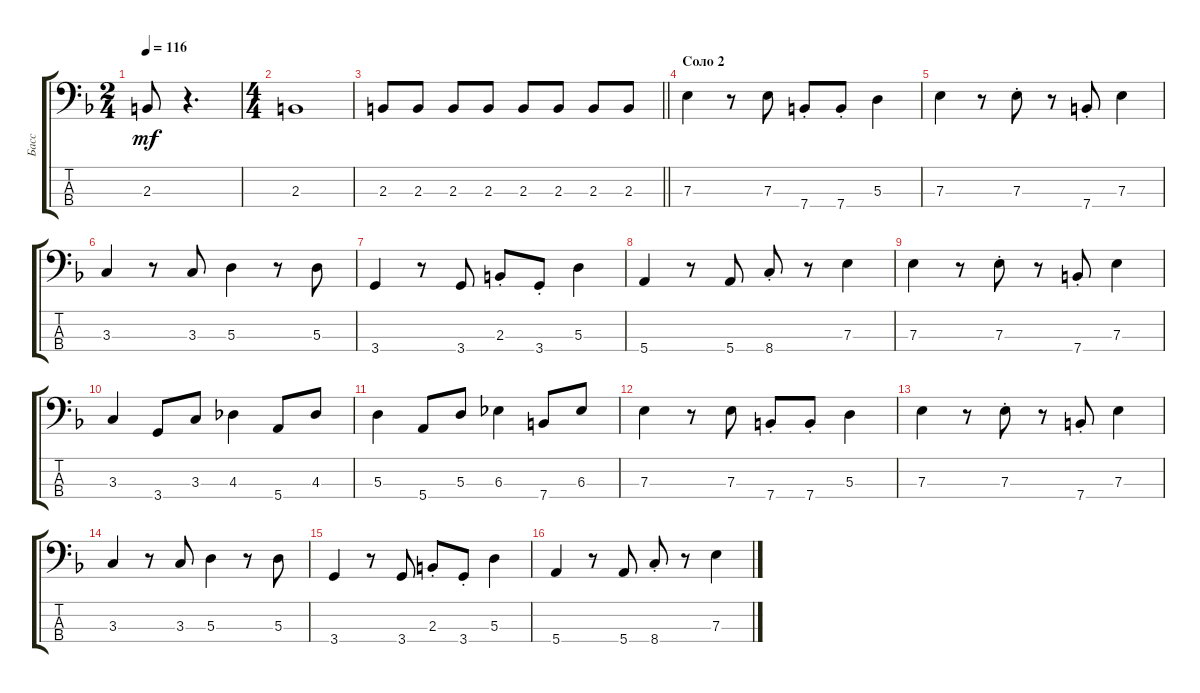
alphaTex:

\track ("Басс" "Басс") {instrument electricbasspick}
\staff {score tabs}
\tuning (G2 D2 A1 E1) {hide}
\ts (2 4)
\tempo 116
\clef f4
\ks dminor
2.3.8{dy mf} r.4{d} |
\ts (4 4)
2.3.1 |
\barLineRight lightlight
2.3.8 2.3.8 2.3.8 2.3.8 2.3.8 2.3.8 2.3.8 2.3.8 |
\section ("" "Соло 2")
7.3.4 r.8 7.3.8 7.4{st}.8 7.4{st}.8 5.3.4 |
7.3.4 r.8 7.3{st}.8 r.8 7.4{st}.8 7.3.4 |
3.3.4 r.8 3.3.8 5.3.4 r.8 5.3.8 |
3.4.4 r.8 3.4.8 2.3{st}.8 3.4{st}.8 5.3.4 |
5.4.4 r.8 5.4.8 8.4{st}.8 r.8 7.3.4 |
7.3.4 r.8 7.3{st}.8 r.8 7.4{st}.8 7.3.4 |
3.3.4 3.4.8 3.3.8 4.3.4 5.4.8 4.3.8 |
5.3.4 5.4.8 5.3.8 6.3.4 7.4.8 6.3.8 |
7.3.4 r.8 7.3.8 7.4{st}.8 7.4{st}.8 5.3.4 |
7.3.4 r.8 7.3{st}.8 r.8 7.4{st}.8 7.3.4 |
3.3.4 r.8 3.3.8 5.3.4 r.8 5.3.8 |
3.4.4 r.8 3.4.8 2.3{st}.8 3.4{st}.8 5.3.4 |
5.4.4 r.8 5.4.8 8.4{st}.8 r.8 7.3.4
